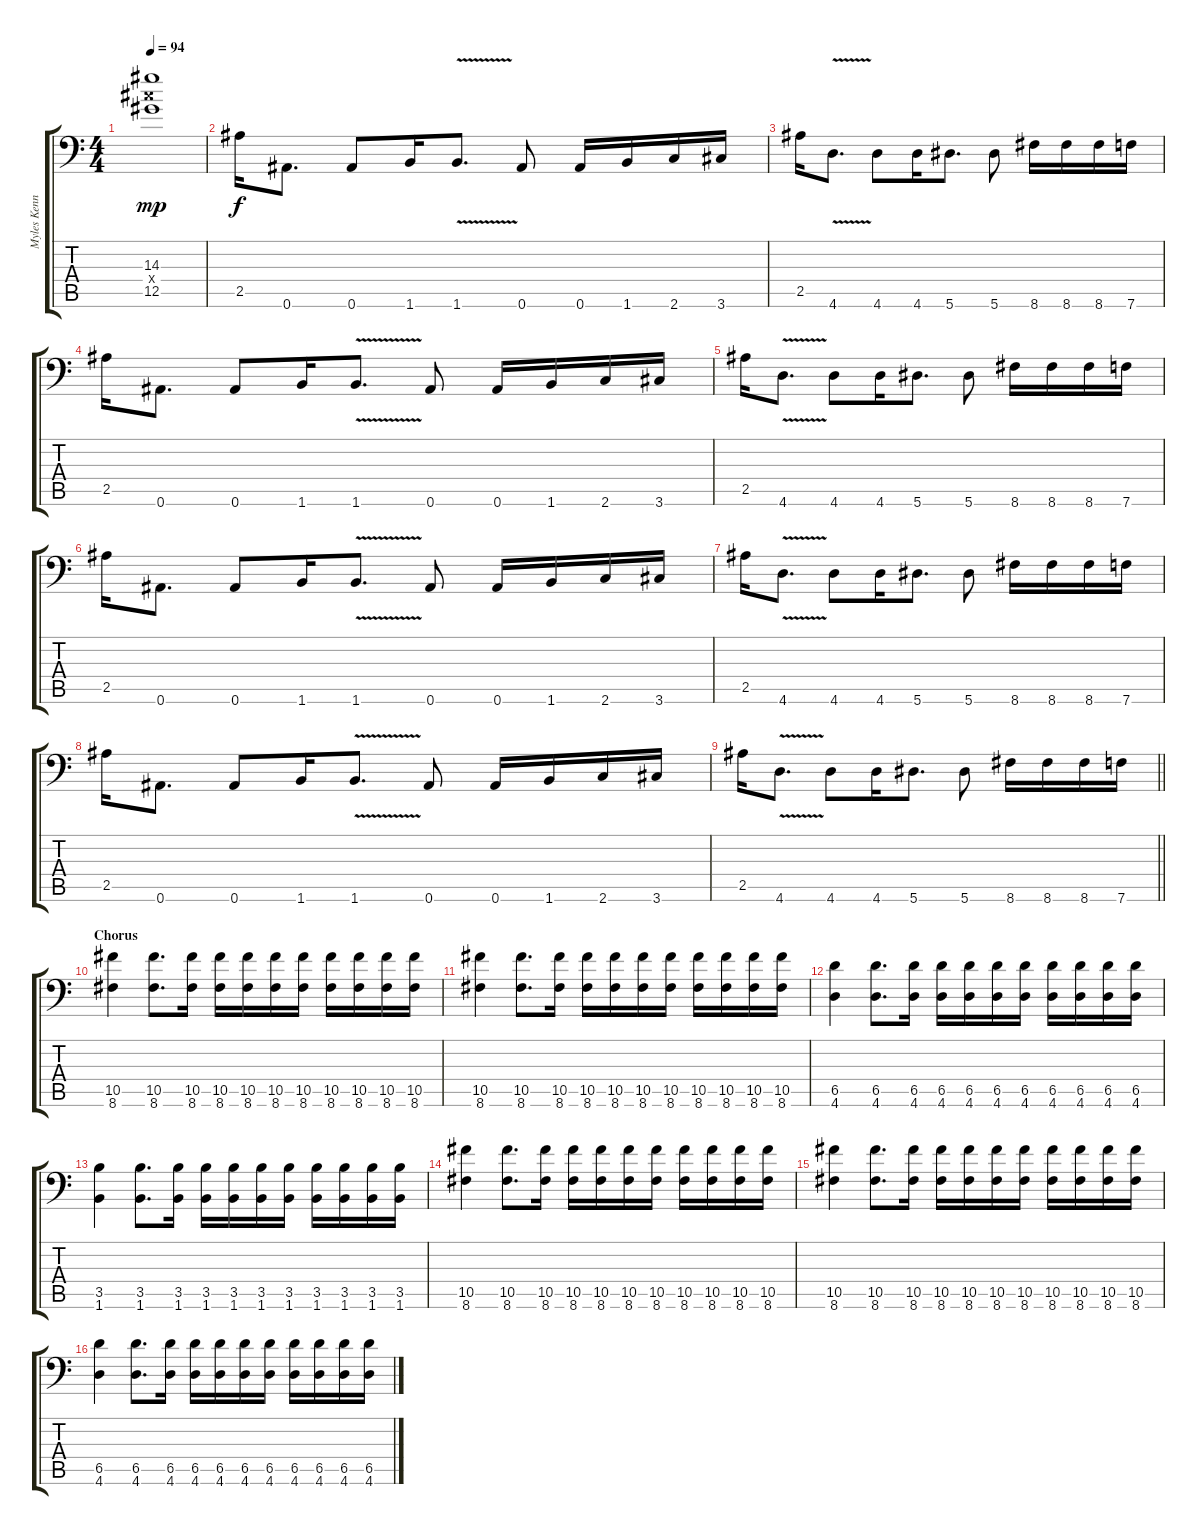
\track ("Myles Kennedy" "Myles Kenn") {instrument distortionguitar}
\staff {score tabs}
\tuning (Eb4 Bb3 Gb3 Db3 Ab2 Bb1) {hide}
\ts (4 4)
\tempo 94
\clef f4
\ks c
(14.3 12.4{x} 12.5).1{dy mp} |
2.5.16{dy f} 0.6.8{d} 0.6.8 1.6.16 1.6{v}.8{d} 0.6.8 0.6.16 1.6.16 2.6.16 3.6.16 |
2.5.16 4.6{v}.8{d} 4.6.8 4.6.16 5.6.8{d} 5.6.8 8.6.16 8.6.16 8.6.16 7.6.16 |
2.5.16 0.6.8{d} 0.6.8 1.6.16 1.6{v}.8{d} 0.6.8 0.6.16 1.6.16 2.6.16 3.6.16 |
2.5.16 4.6{v}.8{d} 4.6.8 4.6.16 5.6.8{d} 5.6.8 8.6.16 8.6.16 8.6.16 7.6.16 |
2.5.16 0.6.8{d} 0.6.8 1.6.16 1.6{v}.8{d} 0.6.8 0.6.16 1.6.16 2.6.16 3.6.16 |
2.5.16 4.6{v}.8{d} 4.6.8 4.6.16 5.6.8{d} 5.6.8 8.6.16 8.6.16 8.6.16 7.6.16 |
2.5.16 0.6.8{d} 0.6.8 1.6.16 1.6{v}.8{d} 0.6.8 0.6.16 1.6.16 2.6.16 3.6.16 |
\barLineRight lightlight
2.5.16 4.6{v}.8{d} 4.6.8 4.6.16 5.6.8{d} 5.6.8 8.6.16 8.6.16 8.6.16 7.6.16 |
\section ("" "Chorus")
(10.5 8.6).4 (10.5 8.6).8{d} (10.5 8.6).16 (10.5 8.6).16 (10.5 8.6).16 (10.5 8.6).16 (10.5 8.6).16 (10.5 8.6).16 (10.5 8.6).16 (10.5 8.6).16 (10.5 8.6).16 |
(10.5 8.6).4 (10.5 8.6).8{d} (10.5 8.6).16 (10.5 8.6).16 (10.5 8.6).16 (10.5 8.6).16 (10.5 8.6).16 (10.5 8.6).16 (10.5 8.6).16 (10.5 8.6).16 (10.5 8.6).16 |
(6.5 4.6).4 (6.5 4.6).8{d} (6.5 4.6).16 (6.5 4.6).16 (6.5 4.6).16 (6.5 4.6).16 (6.5 4.6).16 (6.5 4.6).16 (6.5 4.6).16 (6.5 4.6).16 (6.5 4.6).16 |
(3.5 1.6).4 (3.5 1.6).8{d} (3.5 1.6).16 (3.5 1.6).16 (3.5 1.6).16 (3.5 1.6).16 (3.5 1.6).16 (3.5 1.6).16 (3.5 1.6).16 (3.5 1.6).16 (3.5 1.6).16 |
(10.5 8.6).4 (10.5 8.6).8{d} (10.5 8.6).16 (10.5 8.6).16 (10.5 8.6).16 (10.5 8.6).16 (10.5 8.6).16 (10.5 8.6).16 (10.5 8.6).16 (10.5 8.6).16 (10.5 8.6).16 |
(10.5 8.6).4 (10.5 8.6).8{d} (10.5 8.6).16 (10.5 8.6).16 (10.5 8.6).16 (10.5 8.6).16 (10.5 8.6).16 (10.5 8.6).16 (10.5 8.6).16 (10.5 8.6).16 (10.5 8.6).16 |
(6.5 4.6).4 (6.5 4.6).8{d} (6.5 4.6).16 (6.5 4.6).16 (6.5 4.6).16 (6.5 4.6).16 (6.5 4.6).16 (6.5 4.6).16 (6.5 4.6).16 (6.5 4.6).16 (6.5 4.6).16
